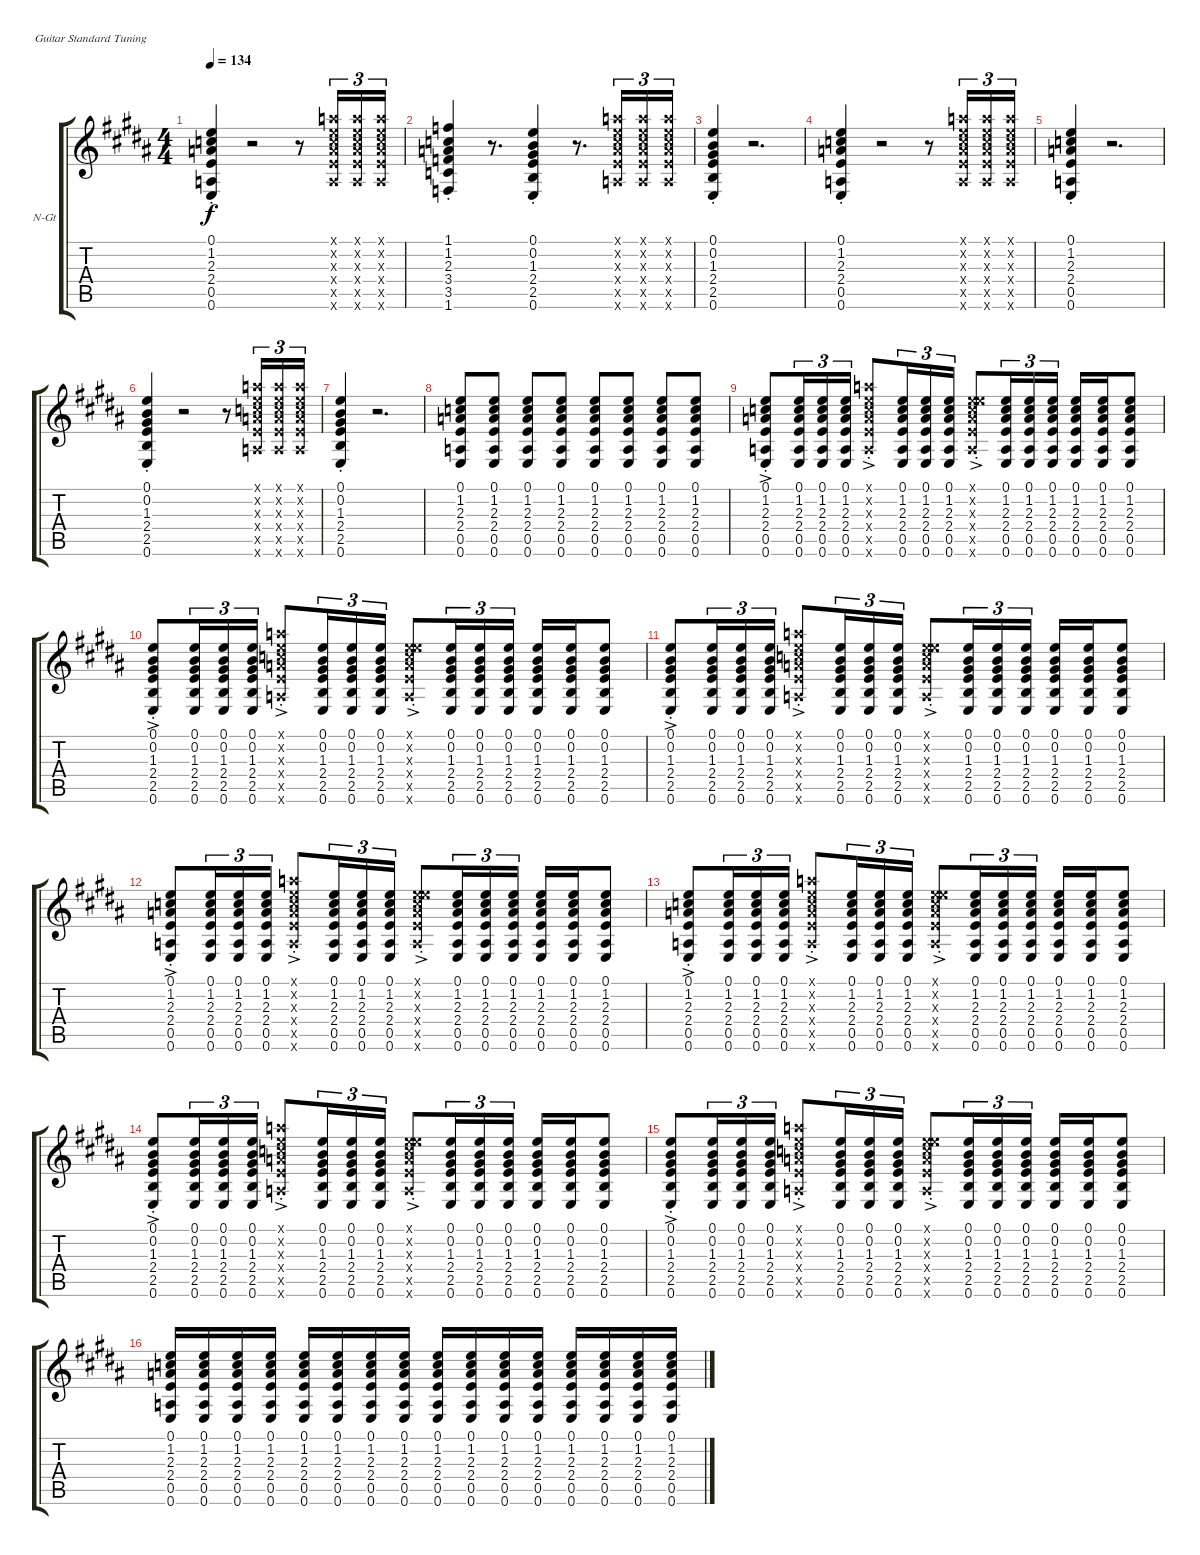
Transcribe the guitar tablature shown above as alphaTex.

\defaultSystemsLayout 4
\bracketExtendMode groupsimilarinstruments
\firstSystemTrackNameOrientation horizontal
\otherSystemsTrackNameOrientation horizontal
\track ("Cédric" "N-Gt") {instrument acousticguitarnylon}
\staff {score tabs}
\tuning (E4 B3 G3 D3 A2 E2)
\ts (4 4)
\tempo 134
\clef g2
\ks b
(0.6 0.5 2.4 2.3 1.2 0.1{st}).4{dy f} r.2 r.8 (5.6{x} 7.5{x} 7.4{x} 5.3{x} 5.2{x} 5.1{x}).16{tu (3 2)} (5.6{x} 7.5{x} 7.4{x} 5.3{x} 5.2{x} 5.1{x}).16{tu (3 2)} (5.6{x} 7.5{x} 7.4{x} 5.3{x} 5.2{x} 5.1{x}).16{tu (3 2)} |
(1.6 3.5 3.4 2.3 1.2 1.1{st}).4 r.8{d} (0.1 0.2 1.3 2.4 2.5 0.6{st}).4 r.8{d} (5.6{x} 7.5{x} 7.4{x} 5.3{x} 5.2{x} 5.1{x}).16{tu (3 2)} (5.6{x} 7.5{x} 7.4{x} 5.3{x} 5.2{x} 5.1{x}).16{tu (3 2)} (5.6{x} 7.5{x} 7.4{x} 5.3{x} 5.2{x} 5.1{x}).16{tu (3 2)} |
(0.1 0.2 1.3 2.4 2.5 0.6{st}).4 r.2{d} |
(0.6 0.5 2.4 2.3 1.2 0.1{st}).4 r.2 r.8 (5.6{x} 7.5{x} 7.4{x} 5.3{x} 5.2{x} 5.1{x}).16{tu (3 2)} (5.6{x} 7.5{x} 7.4{x} 5.3{x} 5.2{x} 5.1{x}).16{tu (3 2)} (5.6{x} 7.5{x} 7.4{x} 5.3{x} 5.2{x} 5.1{x}).16{tu (3 2)} |
(0.6 0.5 2.4 2.3 1.2 0.1{st}).4 r.2{d} |
(0.1 0.2 1.3 2.4 2.5 0.6{st}).4 r.2 r.8 (5.6{x} 7.5{x} 7.4{x} 5.3{x} 5.2{x} 5.1{x}).16{tu (3 2)} (5.6{x} 7.5{x} 7.4{x} 5.3{x} 5.2{x} 5.1{x}).16{tu (3 2)} (5.6{x} 7.5{x} 7.4{x} 5.3{x} 5.2{x} 5.1{x}).16{tu (3 2)} |
(0.1 0.2 1.3 2.4 2.5 0.6{st}).4 r.2{d} |
(0.1 2.3 1.2 2.4 0.5 0.6).8 (0.1 2.3 1.2 2.4 0.5 0.6).8 (0.1 2.3 1.2 2.4 0.5 0.6).8 (0.1 2.3 1.2 2.4 0.5 0.6).8 (0.1 2.3 1.2 2.4 0.5 0.6).8 (0.1 2.3 1.2 2.4 0.5 0.6).8 (0.1 2.3 1.2 2.4 0.5 0.6).8 (0.1 2.3 1.2 2.4 0.5 0.6).8 |
(0.6 0.5 2.4 2.3{ac st} 1.2 0.1).8{beam merge} (0.6 0.5 2.4 2.3 1.2 0.1).16{tu (3 2)} (0.6 0.5 2.4 2.3 1.2 0.1).16{tu (3 2)} (0.6 0.5 2.4 2.3 1.2 0.1).16{tu (3 2)} (5.6{x} 7.5{x} 7.4{x} 5.3{ac st x} 5.2{x} 5.1{x}).8{beam merge} (0.6 0.5 2.4 2.3 1.2 0.1).16{tu (3 2)} (0.6 0.5 2.4 2.3 1.2 0.1).16{tu (3 2)} (0.6 0.5 2.4 2.3 1.2 0.1).16{tu (3 2)} (5.6{x} 7.5{x} 7.4{x} 5.3{ac st x} 5.2{x} 0.1{x}).8{beam merge} (0.6 0.5 2.4 2.3 1.2 0.1).16{tu (3 2)} (0.6 0.5 2.4 2.3 1.2 0.1).16{tu (3 2)} (0.6 0.5 2.4 2.3 1.2 0.1).16{tu (3 2)} (0.6 0.5 2.4 2.3 1.2 0.1).16 (0.6 0.5 2.4 2.3 1.2 0.1).16 (0.6 0.5 2.4 2.3 1.2 0.1).8 |
(0.6 2.5 2.4 1.3{ac st} 0.2 0.1).8{beam merge} (0.6 2.5 2.4 1.3 0.2 0.1).16{tu (3 2)} (0.6 2.5 2.4 1.3 0.2 0.1).16{tu (3 2)} (0.6 2.5 2.4 1.3 0.2 0.1).16{tu (3 2)} (5.6{x} 7.5{x} 7.4{x} 5.3{ac st x} 5.2{x} 5.1{x}).8{beam merge} (0.6 2.5 2.4 1.3 0.2 0.1).16{tu (3 2)} (0.6 2.5 2.4 1.3 0.2 0.1).16{tu (3 2)} (0.6 2.5 2.4 1.3 0.2 0.1).16{tu (3 2)} (5.6{x} 7.5{x} 7.4{x} 5.3{ac st x} 5.2{x} 0.1{x}).8{beam merge} (0.6 2.5 2.4 1.3 0.2 0.1).16{tu (3 2)} (0.6 2.5 2.4 1.3 0.2 0.1).16{tu (3 2)} (0.6 2.5 2.4 1.3 0.2 0.1).16{tu (3 2)} (0.6 2.5 2.4 1.3 0.2 0.1).16 (0.6 2.5 2.4 1.3 0.2 0.1).16 (0.6 2.5 2.4 1.3 0.2 0.1).8 |
(0.6 2.5 2.4 1.3{ac st} 0.2 0.1).8{beam merge} (0.6 2.5 2.4 1.3 0.2 0.1).16{tu (3 2)} (0.6 2.5 2.4 1.3 0.2 0.1).16{tu (3 2)} (0.6 2.5 2.4 1.3 0.2 0.1).16{tu (3 2)} (5.6{x} 7.5{x} 7.4{x} 5.3{ac st x} 5.2{x} 5.1{x}).8{beam merge} (0.6 2.5 2.4 1.3 0.2 0.1).16{tu (3 2)} (0.6 2.5 2.4 1.3 0.2 0.1).16{tu (3 2)} (0.6 2.5 2.4 1.3 0.2 0.1).16{tu (3 2)} (5.6{x} 7.5{x} 7.4{x} 5.3{ac st x} 5.2{x} 0.1{x}).8{beam merge} (0.6 2.5 2.4 1.3 0.2 0.1).16{tu (3 2)} (0.6 2.5 2.4 1.3 0.2 0.1).16{tu (3 2)} (0.6 2.5 2.4 1.3 0.2 0.1).16{tu (3 2)} (0.6 2.5 2.4 1.3 0.2 0.1).16 (0.6 2.5 2.4 1.3 0.2 0.1).16 (0.6 2.5 2.4 1.3 0.2 0.1).8 |
(0.6 0.5 2.4 2.3{ac st} 1.2 0.1).8{beam merge} (0.6 0.5 2.4 2.3 1.2 0.1).16{tu (3 2)} (0.6 0.5 2.4 2.3 1.2 0.1).16{tu (3 2)} (0.6 0.5 2.4 2.3 1.2 0.1).16{tu (3 2)} (5.6{x} 7.5{x} 7.4{x} 5.3{ac st x} 5.2{x} 5.1{x}).8{beam merge} (0.6 0.5 2.4 2.3 1.2 0.1).16{tu (3 2)} (0.6 0.5 2.4 2.3 1.2 0.1).16{tu (3 2)} (0.6 0.5 2.4 2.3 1.2 0.1).16{tu (3 2)} (5.6{x} 7.5{x} 7.4{x} 5.3{ac st x} 5.2{x} 0.1{x}).8{beam merge} (0.6 0.5 2.4 2.3 1.2 0.1).16{tu (3 2)} (0.6 0.5 2.4 2.3 1.2 0.1).16{tu (3 2)} (0.6 0.5 2.4 2.3 1.2 0.1).16{tu (3 2)} (0.6 0.5 2.4 2.3 1.2 0.1).16 (0.6 0.5 2.4 2.3 1.2 0.1).16 (0.6 0.5 2.4 2.3 1.2 0.1).8 |
(0.6 0.5 2.4 2.3{ac st} 1.2 0.1).8{beam merge} (0.6 0.5 2.4 2.3 1.2 0.1).16{tu (3 2)} (0.6 0.5 2.4 2.3 1.2 0.1).16{tu (3 2)} (0.6 0.5 2.4 2.3 1.2 0.1).16{tu (3 2)} (5.6{x} 7.5{x} 7.4{x} 5.3{ac st x} 5.2{x} 5.1{x}).8{beam merge} (0.6 0.5 2.4 2.3 1.2 0.1).16{tu (3 2)} (0.6 0.5 2.4 2.3 1.2 0.1).16{tu (3 2)} (0.6 0.5 2.4 2.3 1.2 0.1).16{tu (3 2)} (5.6{x} 7.5{x} 7.4{x} 5.3{ac st x} 5.2{x} 0.1{x}).8{beam merge} (0.6 0.5 2.4 2.3 1.2 0.1).16{tu (3 2)} (0.6 0.5 2.4 2.3 1.2 0.1).16{tu (3 2)} (0.6 0.5 2.4 2.3 1.2 0.1).16{tu (3 2)} (0.6 0.5 2.4 2.3 1.2 0.1).16 (0.6 0.5 2.4 2.3 1.2 0.1).16 (0.6 0.5 2.4 2.3 1.2 0.1).8 |
(0.6 2.5 2.4 1.3{ac st} 0.2 0.1).8{beam merge} (0.6 2.5 2.4 1.3 0.2 0.1).16{tu (3 2)} (0.6 2.5 2.4 1.3 0.2 0.1).16{tu (3 2)} (0.6 2.5 2.4 1.3 0.2 0.1).16{tu (3 2)} (5.6{x} 7.5{x} 7.4{x} 5.3{ac st x} 5.2{x} 5.1{x}).8{beam merge} (0.6 2.5 2.4 1.3 0.2 0.1).16{tu (3 2)} (0.6 2.5 2.4 1.3 0.2 0.1).16{tu (3 2)} (0.6 2.5 2.4 1.3 0.2 0.1).16{tu (3 2)} (5.6{x} 7.5{x} 7.4{x} 5.3{ac st x} 5.2{x} 0.1{x}).8{beam merge} (0.6 2.5 2.4 1.3 0.2 0.1).16{tu (3 2)} (0.6 2.5 2.4 1.3 0.2 0.1).16{tu (3 2)} (0.6 2.5 2.4 1.3 0.2 0.1).16{tu (3 2)} (0.6 2.5 2.4 1.3 0.2 0.1).16 (0.6 2.5 2.4 1.3 0.2 0.1).16 (0.6 2.5 2.4 1.3 0.2 0.1).8 |
(0.6 2.5 2.4 1.3{ac st} 0.2 0.1).8{beam merge} (0.6 2.5 2.4 1.3 0.2 0.1).16{tu (3 2)} (0.6 2.5 2.4 1.3 0.2 0.1).16{tu (3 2)} (0.6 2.5 2.4 1.3 0.2 0.1).16{tu (3 2)} (5.6{x} 7.5{x} 7.4{x} 5.3{ac st x} 5.2{x} 5.1{x}).8{beam merge} (0.6 2.5 2.4 1.3 0.2 0.1).16{tu (3 2)} (0.6 2.5 2.4 1.3 0.2 0.1).16{tu (3 2)} (0.6 2.5 2.4 1.3 0.2 0.1).16{tu (3 2)} (5.6{x} 7.5{x} 7.4{x} 5.3{ac st x} 5.2{x} 0.1{x}).8{beam merge} (0.6 2.5 2.4 1.3 0.2 0.1).16{tu (3 2)} (0.6 2.5 2.4 1.3 0.2 0.1).16{tu (3 2)} (0.6 2.5 2.4 1.3 0.2 0.1).16{tu (3 2)} (0.6 2.5 2.4 1.3 0.2 0.1).16 (0.6 2.5 2.4 1.3 0.2 0.1).16 (0.6 2.5 2.4 1.3 0.2 0.1).8 |
(0.1 2.3 1.2 2.4 0.5 0.6).16 (0.1 2.3 1.2 2.4 0.5 0.6).16 (0.1 2.3 1.2 2.4 0.5 0.6).16 (0.1 2.3 1.2 2.4 0.5 0.6).16 (0.1 2.3 1.2 2.4 0.5 0.6).16 (0.1 2.3 1.2 2.4 0.5 0.6).16 (0.1 2.3 1.2 2.4 0.5 0.6).16 (0.1 2.3 1.2 2.4 0.5 0.6).16 (0.1 2.3 1.2 2.4 0.5 0.6).16 (0.1 2.3 1.2 2.4 0.5 0.6).16 (0.1 2.3 1.2 2.4 0.5 0.6).16 (0.1 2.3 1.2 2.4 0.5 0.6).16 (0.1 2.3 1.2 2.4 0.5 0.6).16 (0.1 2.3 1.2 2.4 0.5 0.6).16 (0.1 2.3 1.2 2.4 0.5 0.6).16 (0.1 2.3 1.2 2.4 0.5 0.6).16
